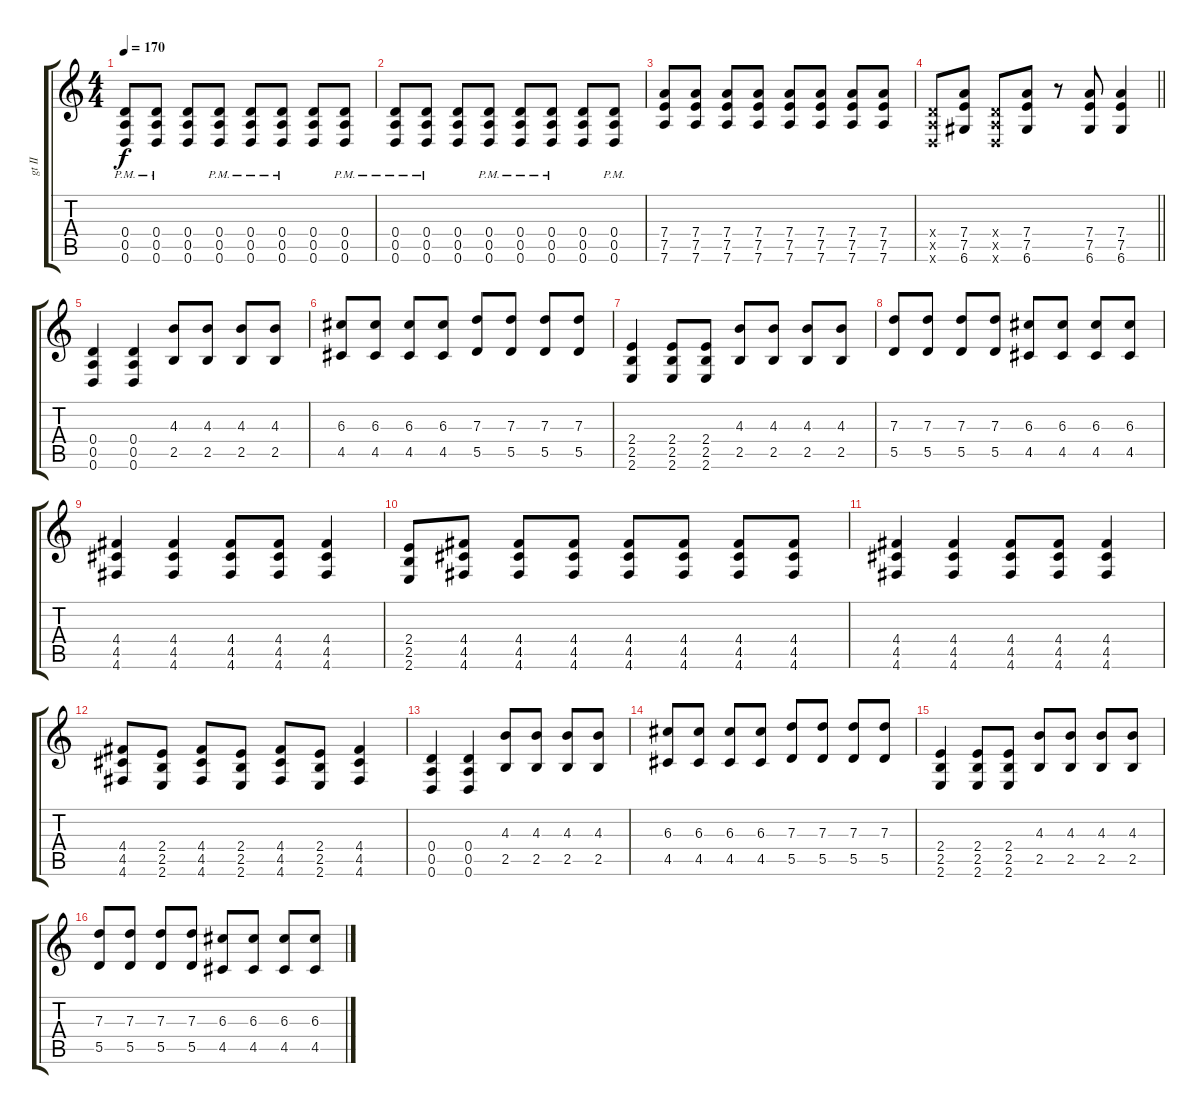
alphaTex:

\track ("gt II" "gt II") {instrument overdrivenguitar}
\staff {score tabs}
\tuning (E4 B3 G3 D3 A2 D2) {hide}
\ts (4 4)
\tempo 170
\clef g2
\ks c
(0.4{pm} 0.5{pm} 0.6{pm}).8{dy f} (0.4{pm} 0.5{pm} 0.6{pm}).8 (0.4 0.5 0.6).8 (0.4{pm} 0.5{pm} 0.6{pm}).8 (0.4{pm} 0.5{pm} 0.6{pm}).8 (0.4{pm} 0.5{pm} 0.6{pm}).8 (0.4 0.5 0.6).8 (0.4{pm} 0.5{pm} 0.6{pm}).8 |
(0.4{pm} 0.5{pm} 0.6{pm}).8 (0.4{pm} 0.5{pm} 0.6{pm}).8 (0.4 0.5 0.6).8 (0.4{pm} 0.5{pm} 0.6{pm}).8 (0.4{pm} 0.5{pm} 0.6{pm}).8 (0.4{pm} 0.5{pm} 0.6{pm}).8 (0.4 0.5 0.6).8 (0.4{pm} 0.5{pm} 0.6{pm}).8 |
(7.4 7.5 7.6).8 (7.4 7.5 7.6).8 (7.4 7.5 7.6).8 (7.4 7.5 7.6).8 (7.4 7.5 7.6).8 (7.4 7.5 7.6).8 (7.4 7.5 7.6).8 (7.4 7.5 7.6).8 |
\barLineRight lightlight
(0.4{x} 0.5{x} 0.6{x}).8 (7.4 7.5 6.6).8 (0.4{x} 0.5{x} 0.6{x}).8 (7.4 7.5 6.6).8 r.8 (7.4 7.5 6.6).8 (7.4 7.5 6.6).4 |
(0.4 0.5 0.6).4 (0.4 0.5 0.6).4 (4.3 2.5).8 (4.3 2.5).8 (4.3 2.5).8 (4.3 2.5).8 |
(6.3 4.5).8 (6.3 4.5).8 (6.3 4.5).8 (6.3 4.5).8 (7.3 5.5).8 (7.3 5.5).8 (7.3 5.5).8 (7.3 5.5).8 |
(2.4 2.5 2.6).4 (2.4 2.5 2.6).8 (2.4 2.5 2.6).8 (4.3 2.5).8 (4.3 2.5).8 (4.3 2.5).8 (4.3 2.5).8 |
(7.3 5.5).8 (7.3 5.5).8 (7.3 5.5).8 (7.3 5.5).8 (6.3 4.5).8 (6.3 4.5).8 (6.3 4.5).8 (6.3 4.5).8 |
(4.4 4.5 4.6).4 (4.4 4.5 4.6).4 (4.4 4.5 4.6).8 (4.4 4.5 4.6).8 (4.4 4.5 4.6).4 |
(2.4 2.5 2.6).8 (4.4 4.5 4.6).8 (4.4 4.5 4.6).8 (4.4 4.5 4.6).8 (4.4 4.5 4.6).8 (4.4 4.5 4.6).8 (4.4 4.5 4.6).8 (4.4 4.5 4.6).8 |
(4.4 4.5 4.6).4 (4.4 4.5 4.6).4 (4.4 4.5 4.6).8 (4.4 4.5 4.6).8 (4.4 4.5 4.6).4 |
(4.4 4.5 4.6).8 (2.4 2.5 2.6).8 (4.4 4.5 4.6).8 (2.4 2.5 2.6).8 (4.4 4.5 4.6).8 (2.4 2.5 2.6).8 (4.4 4.5 4.6).4 |
(0.4 0.5 0.6).4 (0.4 0.5 0.6).4 (4.3 2.5).8 (4.3 2.5).8 (4.3 2.5).8 (4.3 2.5).8 |
(6.3 4.5).8 (6.3 4.5).8 (6.3 4.5).8 (6.3 4.5).8 (7.3 5.5).8 (7.3 5.5).8 (7.3 5.5).8 (7.3 5.5).8 |
(2.4 2.5 2.6).4 (2.4 2.5 2.6).8 (2.4 2.5 2.6).8 (4.3 2.5).8 (4.3 2.5).8 (4.3 2.5).8 (4.3 2.5).8 |
(7.3 5.5).8 (7.3 5.5).8 (7.3 5.5).8 (7.3 5.5).8 (6.3 4.5).8 (6.3 4.5).8 (6.3 4.5).8 (6.3 4.5).8
